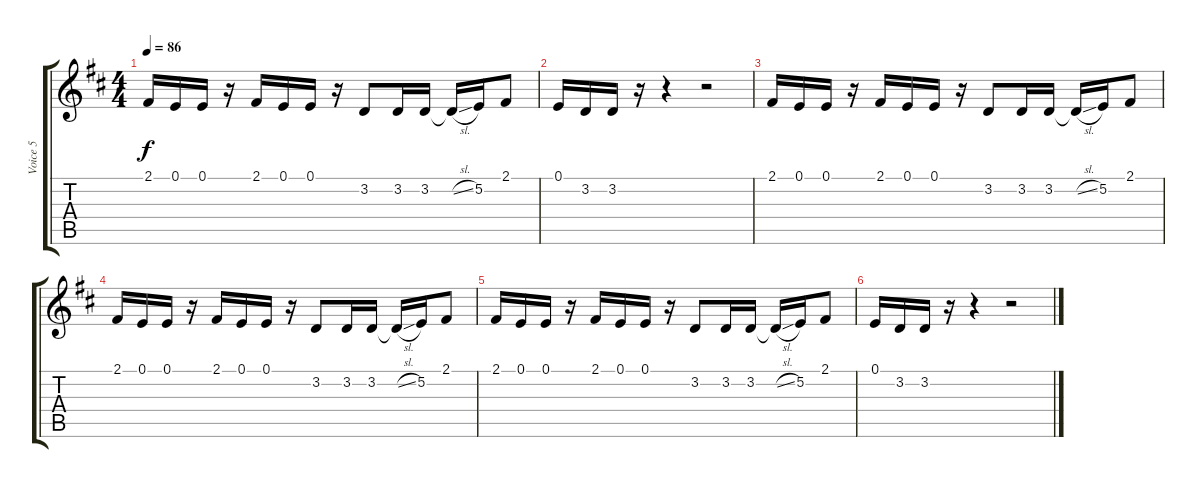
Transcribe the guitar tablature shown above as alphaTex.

\track ("Voice 5" "Voice 5") {instrument choiraahs}
\staff {score tabs}
\tuning (E4 B3 G3 D3 A2 E2) {hide}
\ts (4 4)
\tempo 86
\clef g2
\ks d
2.1.16{dy f} 0.1.16 0.1.16 r.16 2.1.16 0.1.16 0.1.16 r.16 3.2.8 3.2.16 3.2.16 3.2{sl t}.16 5.2.16 2.1.8 |
0.1.16 3.2.16 3.2.16 r.16 r.4 r.2 |
2.1.16 0.1.16 0.1.16 r.16 2.1.16 0.1.16 0.1.16 r.16 3.2.8 3.2.16 3.2.16 3.2{sl t}.16 5.2.16 2.1.8 |
2.1.16 0.1.16 0.1.16 r.16 2.1.16 0.1.16 0.1.16 r.16 3.2.8 3.2.16 3.2.16 3.2{sl t}.16 5.2.16 2.1.8 |
2.1.16 0.1.16 0.1.16 r.16 2.1.16 0.1.16 0.1.16 r.16 3.2.8 3.2.16 3.2.16 3.2{sl t}.16 5.2.16 2.1.8 |
0.1.16 3.2.16 3.2.16 r.16 r.4 r.2
